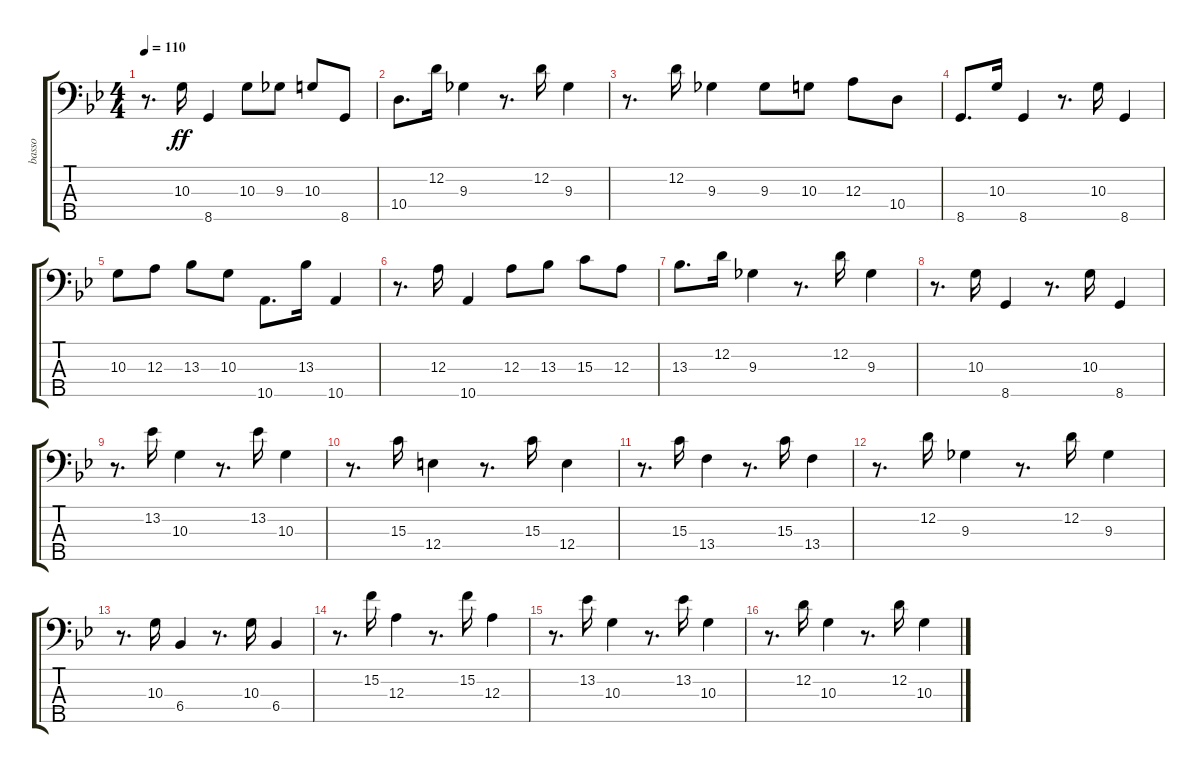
\track ("basso" "basso") {instrument electricbassfinger}
\staff {score tabs}
\tuning (G2 D2 A1 E1 B0) {hide}
\ts (4 4)
\tempo 110
\clef f4
\ks bb
r.8{d dy ff} 10.3.16 8.5.4 10.3.8 9.3.8 10.3.8 8.5.8 |
10.4.8{d} 12.2.16 9.3.4 r.8{d} 12.2.16 9.3.4 |
r.8{d} 12.2.16 9.3.4 9.3.8 10.3.8 12.3.8 10.4.8 |
8.5.8{d} 10.3.16 8.5.4 r.8{d} 10.3.16 8.5.4 |
10.3.8 12.3.8 13.3.8 10.3.8 10.5.8{d} 13.3.16 10.5.4 |
r.8{d} 12.3.16 10.5.4 12.3.8 13.3.8 15.3.8 12.3.8 |
13.3.8{d} 12.2.16 9.3.4 r.8{d} 12.2.16 9.3.4 |
r.8{d} 10.3.16 8.5.4 r.8{d} 10.3.16 8.5.4 |
r.8{d} 13.2.16 10.3.4 r.8{d} 13.2.16 10.3.4 |
r.8{d} 15.3.16 12.4.4 r.8{d} 15.3.16 12.4.4 |
r.8{d} 15.3.16 13.4.4 r.8{d} 15.3.16 13.4.4 |
r.8{d} 12.2.16 9.3.4 r.8{d} 12.2.16 9.3.4 |
r.8{d} 10.3.16 6.4.4 r.8{d} 10.3.16 6.4.4 |
r.8{d} 15.2.16 12.3.4 r.8{d} 15.2.16 12.3.4 |
r.8{d} 13.2.16 10.3.4 r.8{d} 13.2.16 10.3.4 |
r.8{d} 12.2.16 10.3.4 r.8{d} 12.2.16 10.3.4
